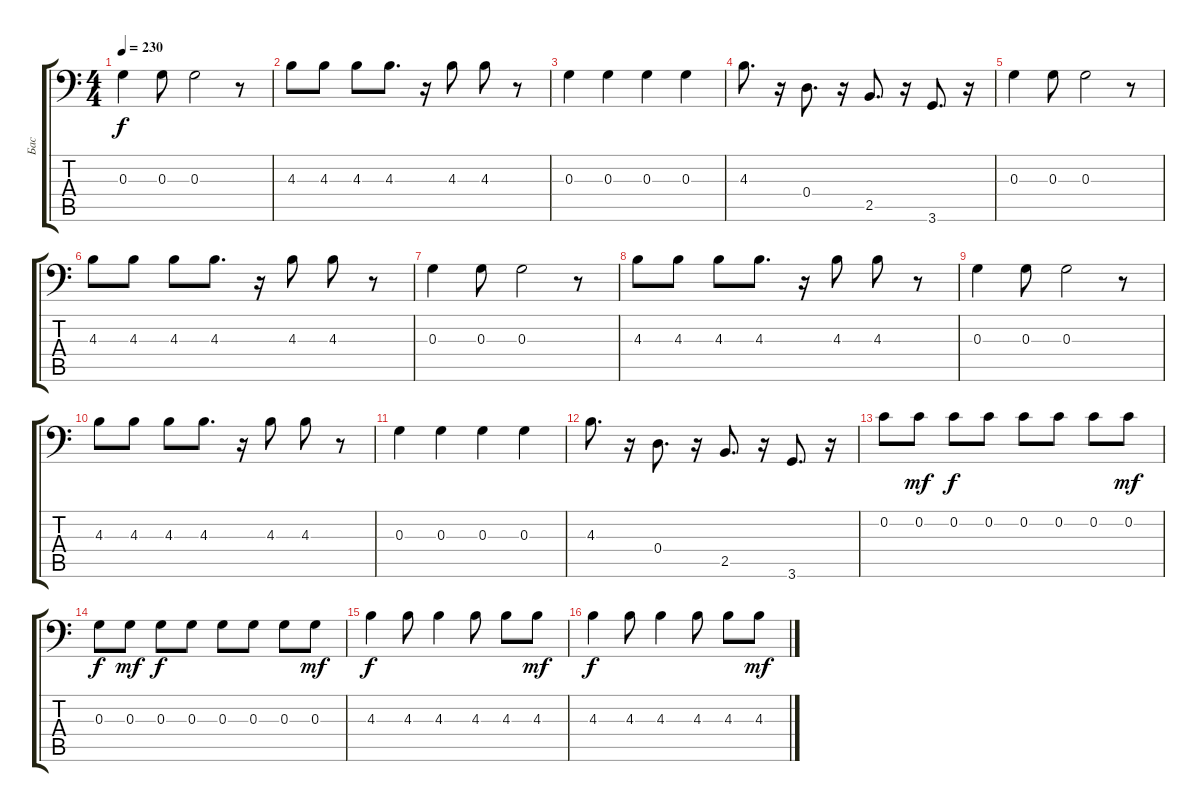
\track ("Бас" "Бас") {instrument electricbassfinger}
\staff {score tabs}
\tuning (F3 C3 G2 D2 A1 E1) {hide}
\ts (4 4)
\tempo 230
\clef f4
\ks c
0.3.4{dy f} 0.3.8 0.3.2 r.8 |
4.3.8 4.3.8 4.3.8 4.3.8{d} r.16 4.3.8 4.3.8 r.8 |
0.3.4 0.3.4 0.3.4 0.3.4 |
4.3.8{d} r.16 0.4.8{d} r.16 2.5.8{d} r.16 3.6.8{d} r.16 |
0.3.4 0.3.8 0.3.2 r.8 |
4.3.8 4.3.8 4.3.8 4.3.8{d} r.16 4.3.8 4.3.8 r.8 |
0.3.4 0.3.8 0.3.2 r.8 |
4.3.8 4.3.8 4.3.8 4.3.8{d} r.16 4.3.8 4.3.8 r.8 |
0.3.4 0.3.8 0.3.2 r.8 |
4.3.8 4.3.8 4.3.8 4.3.8{d} r.16 4.3.8 4.3.8 r.8 |
0.3.4 0.3.4 0.3.4 0.3.4 |
4.3.8{d} r.16 0.4.8{d} r.16 2.5.8{d} r.16 3.6.8{d} r.16 |
0.2.8 0.2.8{dy mf} 0.2.8{dy f} 0.2.8 0.2.8 0.2.8 0.2.8 0.2.8{dy mf} |
0.3.8{dy f} 0.3.8{dy mf} 0.3.8{dy f} 0.3.8 0.3.8 0.3.8 0.3.8 0.3.8{dy mf} |
4.3.4{dy f} 4.3.8 4.3.4 4.3.8 4.3.8 4.3.8{dy mf} |
4.3.4{dy f} 4.3.8 4.3.4 4.3.8 4.3.8 4.3.8{dy mf}
